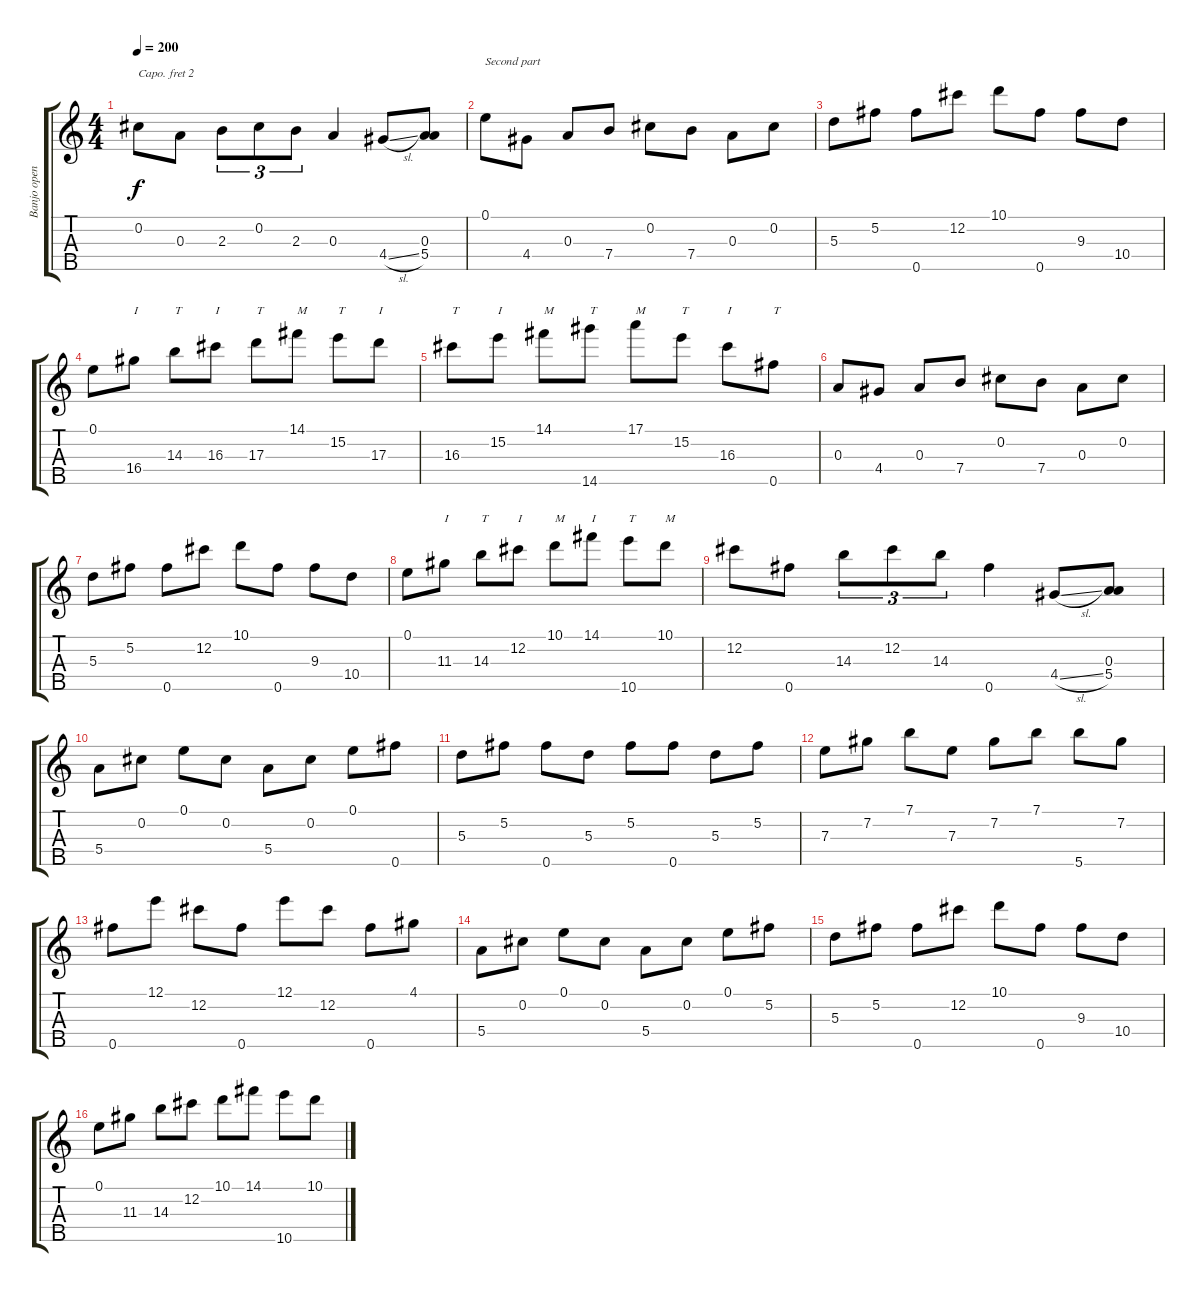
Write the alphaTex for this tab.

\track ("Banjo open G" "Banjo open") {instrument acousticguitarsteel}
\staff {score tabs}
\capo 2
\tuning (D4 B3 G3 D3 E4) {hide}
\ts (4 4)
\tempo 200
\clef g2
\ks c
0.2.8{dy f} 0.3.8 2.3.8{tu (3 2)} 0.2.8{tu (3 2)} 2.3.8{tu (3 2)} 0.3.4 4.4{sl}.8 (0.3 5.4).8 |
0.1.8{txt "Second part"} 4.4.8 0.3.8 7.4.8 0.2.8 7.4.8 0.3.8 0.2.8 |
5.3.8 5.2.8 0.5.8 12.2.8 10.1.8 0.5.8 9.3.8 10.4.8 |
0.1.8 16.4.8{txt "I"} 14.3.8{txt "T"} 16.3.8{txt "I"} 17.3.8{txt "T"} 14.1.8{txt "M"} 15.2.8{txt "T"} 17.3.8{txt "I"} |
16.3.8{txt "T"} 15.2.8{txt "I"} 14.1.8{txt "M"} 14.5.8{txt "T"} 17.1.8{txt "M"} 15.2.8{txt "T"} 16.3.8{txt "I"} 0.5.8{txt "T"} |
0.3.8 4.4.8 0.3.8 7.4.8 0.2.8 7.4.8 0.3.8 0.2.8 |
5.3.8 5.2.8 0.5.8 12.2.8 10.1.8 0.5.8 9.3.8 10.4.8 |
0.1.8 11.3.8{txt "I"} 14.3.8{txt "T"} 12.2.8{txt "I"} 10.1.8{txt "M"} 14.1.8{txt "I"} 10.5.8{txt "T"} 10.1.8{txt "M"} |
12.2.8 0.5.8 14.3.8{tu (3 2)} 12.2.8{tu (3 2)} 14.3.8{tu (3 2)} 0.5.4 4.4{sl}.8 (0.3 5.4).8 |
5.4.8 0.2.8 0.1.8 0.2.8 5.4.8 0.2.8 0.1.8 0.5.8 |
5.3.8 5.2.8 0.5.8 5.3.8 5.2.8 0.5.8 5.3.8 5.2.8 |
7.3.8 7.2.8 7.1.8 7.3.8 7.2.8 7.1.8 5.5.8 7.2.8 |
0.5.8 12.1.8 12.2.8 0.5.8 12.1.8 12.2.8 0.5.8 4.1.8 |
5.4.8 0.2.8 0.1.8 0.2.8 5.4.8 0.2.8 0.1.8 5.2.8 |
5.3.8 5.2.8 0.5.8 12.2.8 10.1.8 0.5.8 9.3.8 10.4.8 |
0.1.8 11.3.8 14.3.8 12.2.8 10.1.8 14.1.8 10.5.8 10.1.8
